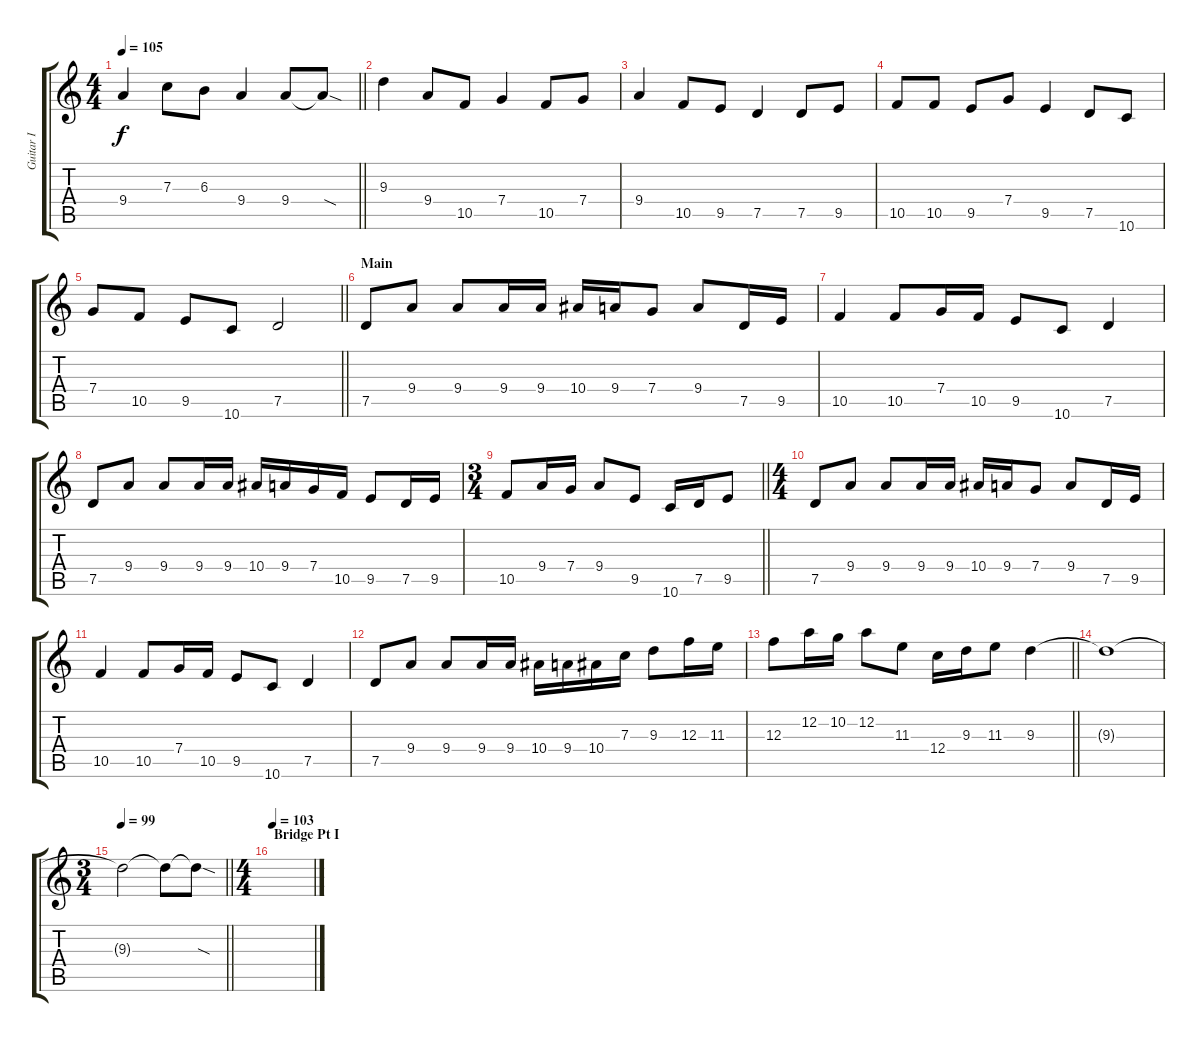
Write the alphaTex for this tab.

\track ("Guitar I" "Guitar I") {instrument distortionguitar}
\staff {score tabs}
\tuning (D4 A3 F3 C3 G2 D2) {hide}
\ts (4 4)
\tempo 105
\clef g2
\barLineRight lightlight
\ks c
9.4.4{dy f} 7.3.8 6.3.8 9.4.4 9.4.8 9.4{sod t}.8 |
\section ("" "")
9.3.4 9.4.8 10.5.8 7.4.4 10.5.8 7.4.8 |
9.4.4 10.5.8 9.5.8 7.5.4 7.5.8 9.5.8 |
10.5.8 10.5.8 9.5.8 7.4.8 9.5.4 7.5.8 10.6.8 |
\barLineRight lightlight
7.4.8 10.5.8 9.5.8 10.6.8 7.5.2 |
\section ("" "Main")
7.5.8 9.4.8 9.4.8 9.4.16 9.4.16 10.4.16 9.4.16 7.4.8 9.4.8 7.5.16 9.5.16 |
10.5.4 10.5.8 7.4.16 10.5.16 9.5.8 10.6.8 7.5.4 |
7.5.8 9.4.8 9.4.8 9.4.16 9.4.16 10.4.16 9.4.16 7.4.16 10.5.16 9.5.8 7.5.16 9.5.16 |
\ts (3 4)
\barLineRight lightlight
10.5.8 9.4.16 7.4.16 9.4.8 9.5.8 10.6.16 7.5.16 9.5.8 |
\ts (4 4)
\section ("" "")
7.5.8 9.4.8 9.4.8 9.4.16 9.4.16 10.4.16 9.4.16 7.4.8 9.4.8 7.5.16 9.5.16 |
10.5.4 10.5.8 7.4.16 10.5.16 9.5.8 10.6.8 7.5.4 |
7.5.8 9.4.8 9.4.8 9.4.16 9.4.16 10.4.16 9.4.16 10.4.16 7.3.16 9.3.8 12.3.16 11.3.16 |
\barLineRight lightlight
12.3.8 12.2.16 10.2.16 12.2.8 11.3.8 12.4.16 9.3.16 11.3.8 9.3.4 |
\section ("" "")
9.3{t}.1 |
\ts (3 4)
\tempo 99
\barLineRight lightlight
9.3{t}.2 9.3{t}.8 9.3{sod t}.8 |
\ts (4 4)
\section ("" "Bridge Pt I")
\tempo 103
